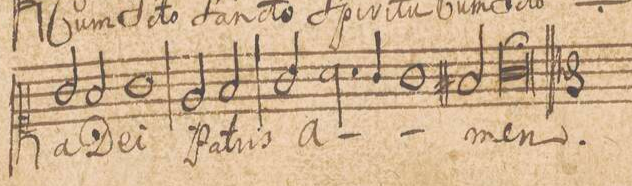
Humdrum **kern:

**kern	**text
*I"CANTVS.	*
*clefC1	*
*k[]	*
*met(c|)	*
*M2/1	*
2g/	-a
2f/	De-
=91-	=91-
1g\	-i
2e/	Pa-
2f/	-tris
=92-	=92-
2g/	a-
2.a\	.
4g/	.
1g\	.
=93-	=93-
2f#X/	.
1g\;	-men.
==	==
*-	*-
